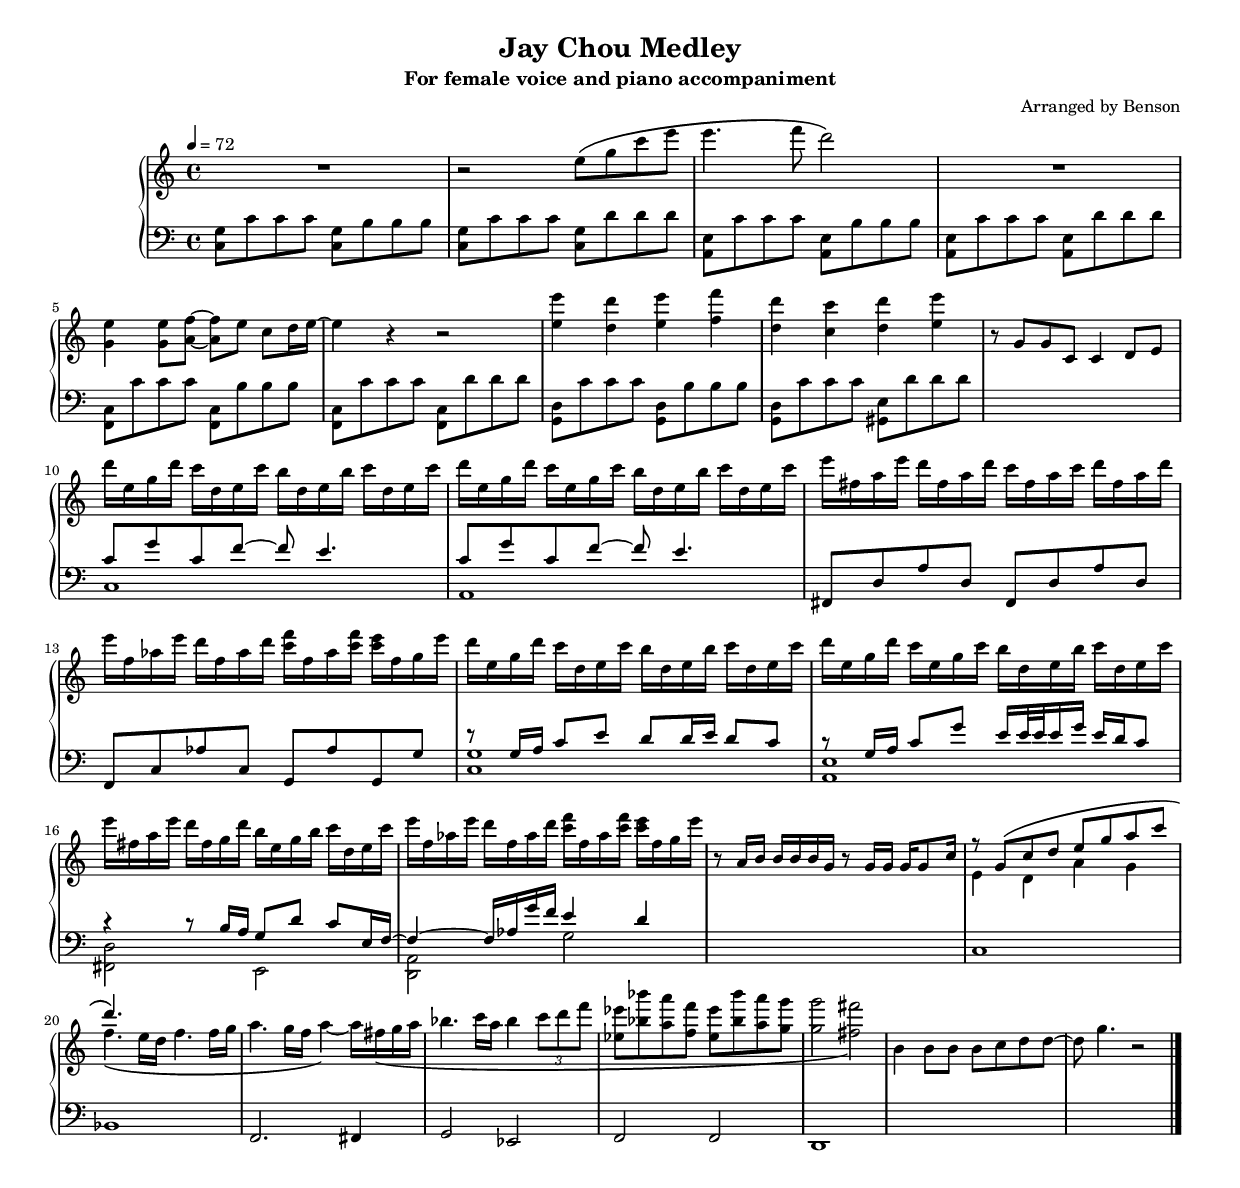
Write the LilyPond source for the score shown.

\version "2.18.2"
#(set-global-staff-size 15)

%%%%%%%%%%%%%%%%%%%%%%%%%%%%%%%%%%%%%%%%%%%%%%%%%%%%%%%%%%%%%%%%%%%%%%%%%%%%%%%%%%%%%%%%%%
%%  http://lsr.di.unimi.it/LSR/Item?id=445

%LSR by Jay Anderson.
%modyfied by Simon Albrecht on March 2014.
%=> http://lilypond.1069038.n5.nabble.com/LSR-445-error-td160662.html

#(define (octave-up m t)
 (let* ((octave (1- t))
      (new-note (ly:music-deep-copy m))
      (new-pitch (ly:make-pitch
        octave
        (ly:pitch-notename (ly:music-property m 'pitch))
        (ly:pitch-alteration (ly:music-property m 'pitch)))))
  (set! (ly:music-property new-note 'pitch) new-pitch)
  new-note))

#(define (octavize-chord elements t)
 (cond ((null? elements) elements)
     ((eq? (ly:music-property (car elements) 'name) 'NoteEvent)
       (cons (car elements)
             (cons (octave-up (car elements) t)
                   (octavize-chord (cdr elements) t))))
     (else (cons (car elements) (octavize-chord (cdr elements ) t)))))

#(define (octavize music t)
 (if (eq? (ly:music-property music 'name) 'EventChord)
       (ly:music-set-property! music 'elements (octavize-chord
(ly:music-property music 'elements) t)))
 music)

makeOctaves = #(define-music-function (parser location arg mus) (integer? ly:music?)
 (music-map (lambda (x) (octavize x arg)) (event-chord-wrap! mus)))
%%%%%%%%%%%%%%%%%%%%%%%%%%%%%%%%%%%%%%%%%%%%%%%%%%%%%%%%%%%%%%%%%%%%%%%%%%%%%%%%%%%%%%%%%%


\header {
  title = "Jay Chou Medley"
  subtitle = "For female voice and piano accompaniment"
  arranger = "Arranged by Benson"
}

upper-intro = \relative c'' {
  R1
  r2 e8\( g c e
  e4. f8 d2\)
  % d4\( g8 b, c2\)
  R1
  <g,, e'>4 q8 <a f'>~ q e' c d16 e~ e4
  % <g, e'>8 <a f'>~ q e' c d16 d %~ d2 r2
  r4 r2
  \makeOctaves 1 { e4 d e f d c d e }

  % a,8 c g' c,
  % f,8 g16 a g'8 c,
  % c, g' g' c,
  % c, g'' b,, g''

  % R1
}

lower-intro = \relative c {
  <c g'>8 c' c c
  q b b b
  q c c c
  q d d d
  <a, e'> c' c c
  q b b b
  q c c c
  q d d d
  <f,, c'> c'' c c
  q b b b
  q c c c
  q d d d
  % a,8 c g' c,
  % f,8 g16 a g'8 c,
  % c, g' g' c,
  % c, g'' b,, g''
  % <g, d'> c' c c
  <g,, d'> c' c c
  q b b b
  q c c c
  <gis, e'> d'' d d
  % <a, e'> c' c c
  % <f,, c'> a' a a
  % a,8 c g' c,
  % f,8 g16 a g'8 c,
  % c, g' g' c,
  % c, g'' b,, g''
}

upper-episode-one = \relative c''' {
  d16 e, g d' c d, e c' b d, e b' c d, e c'
  d e, g d' c e, g c b d, e b' c d, e c'
  e fis, a e' d fis, a d c fis, a c d fis, a d
  e f, aes e' d f, aes d <c f> f, aes <c f> <c e> f, g e'

  d16 e, g d' c d, e c' b d, e b' c d, e c'
  d e, g d' c e, g c b d, e b' c d, e c'
  % e fis, a e' d fis, a d c fis, a c d fis, a d
  % e f, aes e' d f, aes d <c f> f, aes <c f> <c e> f, g e'
  e fis, a e' d fis, g d' b e, g b c d, e c'
  e f, aes e' d f, aes d <c f> f, aes <c f> <c e> f, g e'
}

lower-episode-one = \relative c' {
  << {
    c8 g' c, f~ f e4.
    c8 g' c, f~ f e4.
  } \\ {
    c,1 a
  } >>
  fis8 d' a' d, fis, d' a' d,
  f, c' aes' c, g aes' g, g'
  << {
    r8 g16 a c8 e d d16 e d8 c
    r8 g16 a c8 g' e16 e32 e e16 g e d c8
    r4 r8 b16 a g8 d' c e,16 f~ f4~ f16 aes g' f e4 d
  } \\ {
    <c, g'>1
    <a e'>
    % <fis d'>
    % <f c'>
    <fis d'>2 e
    <d a'>2 g'
  } >>
  % a,16 e' a b c4
  % e,,16 b' d e g4
}

upper-episode-two = \relative c'' {
  << {
    r8 g\( c d e g a c d4.\)
  } \\ {
    e,,4 d a' g
    f'4.\( e16 d f4. f16 g
    a4. g16 f a4~\) a16
    fis\( g a
    bes4. c16 a bes4 \tuplet 3/2 { c8 d f }
    \makeOctaves -1 { ees8 bes' a f ees bes' a g
    g2 fis\) }
  } >>
}

lower-episode-two = \relative c {
  c1 bes f2. fis4 g2 ees f f d1
}

melody-one = \relative c'' {
  r8 g g c, c4 d8 e
}
melody-two = \relative c'' {
  r8 a16 b b b b g r8 g16 g g g8 c16
}
melody-three = \relative c'' {
  b4 b8 b b c d d~ d g4. r2
}
melody-ending = \relative c'' {
}


upper-midi = \relative c' {
  \set Staff.pedalSustainStyle = #'bracket
  \key c \major
  \clef treble
  \tempo 4 = 72
  \time 4/4
  \upper-intro
  \melody-one
  \upper-episode-one
  \melody-two
  \upper-episode-two
  \melody-three
  \melody-ending
  \bar "|."
}

upper-print = \relative c' {
  \set Staff.pedalSustainStyle = #'bracket
  \key c \major
  \clef treble
  \tempo 4 = 72
  \time 4/4
  \upper-intro
  \melody-one
  \upper-episode-one
  \melody-two
  \upper-episode-two
  \melody-three
  \melody-ending
  \bar "|."
}

lower-midi = \relative c {
  \set Staff.pedalSustainStyle = #'bracket
  \key c \major
  \clef bass
  \time 4/4
  \lower-intro
  #(skip-of-length melody-one)
  \lower-episode-one
  #(skip-of-length melody-two)
  \lower-episode-two
  #(skip-of-length melody-three)
  #(skip-of-length melody-ending)
  \bar "|."
}

lower-print = \relative c {
  \set Staff.pedalSustainStyle = #'bracket
  \key c \major
  \clef bass
  \time 4/4
  \lower-intro
  #(skip-of-length melody-one)
  \lower-episode-one
  #(skip-of-length melody-two)
  \lower-episode-two
  #(skip-of-length melody-three)
  #(skip-of-length melody-ending)
  \bar "|."
}

dynamics = {
}

guitarchords = \chordmode {
}

\score {
  <<
    % \new ChordNames {
      % \guitarchords
    % }
    \new PianoStaff <<
      \set Staff.midiInstrument = #"acoustic grand"
      \set Staff.instrumentName = #"Piano"
      \new Staff = "right" {
        \set Staff.midiMinimumVolume = #0.5
        \set Staff.midiMaximumVolume = #0.6
        \upper-midi
      }
      \new Staff = "left" {
        \set Staff.midiMinimumVolume = #0.5
        \set Staff.midiMaximumVolume = #0.6
        \lower-midi
      }
    >>
  >>
  \midi {
    \context {
      \ChordNameVoice \remove Note_performer
    }
  }
}

\score {
  <<
    \new ChordNames {
      \set chordChanges = ##t
      % \guitarchords
    }
    \new PianoStaff <<
      \set PianoStaff.connectArpeggios = ##t
      \set Staff.midiInstrument = #"acoustic grand"
      \set Staff.instrumentName = #"Piano"
      \new Staff = "right" { \upper-print }
      \new Dynamics = "Dynamics_pf" \dynamics
      \new Staff = "left" { \lower-print }
    >>
  >>
  \layout {
    \context {
      % add the RemoveEmptyStaffContext that erases rest-only staves
      \Staff \RemoveEmptyStaves
    }
    \context {
      % add the RemoveEmptyStaffContext that erases rest-only staves
      \Dynamics \RemoveEmptyStaves
    }
    \context {
      \Score
      % Remove all-rest staves also in the first system
      \override VerticalAxisGroup.remove-first = ##t
      % If only one non-empty staff in a system exists, still print the starting bar
      \override SystemStartBar.collapse-height = #1
    }
    \context {
      \ChordNames
      \override ChordName #'font-size = #-3
    }
  }
}
